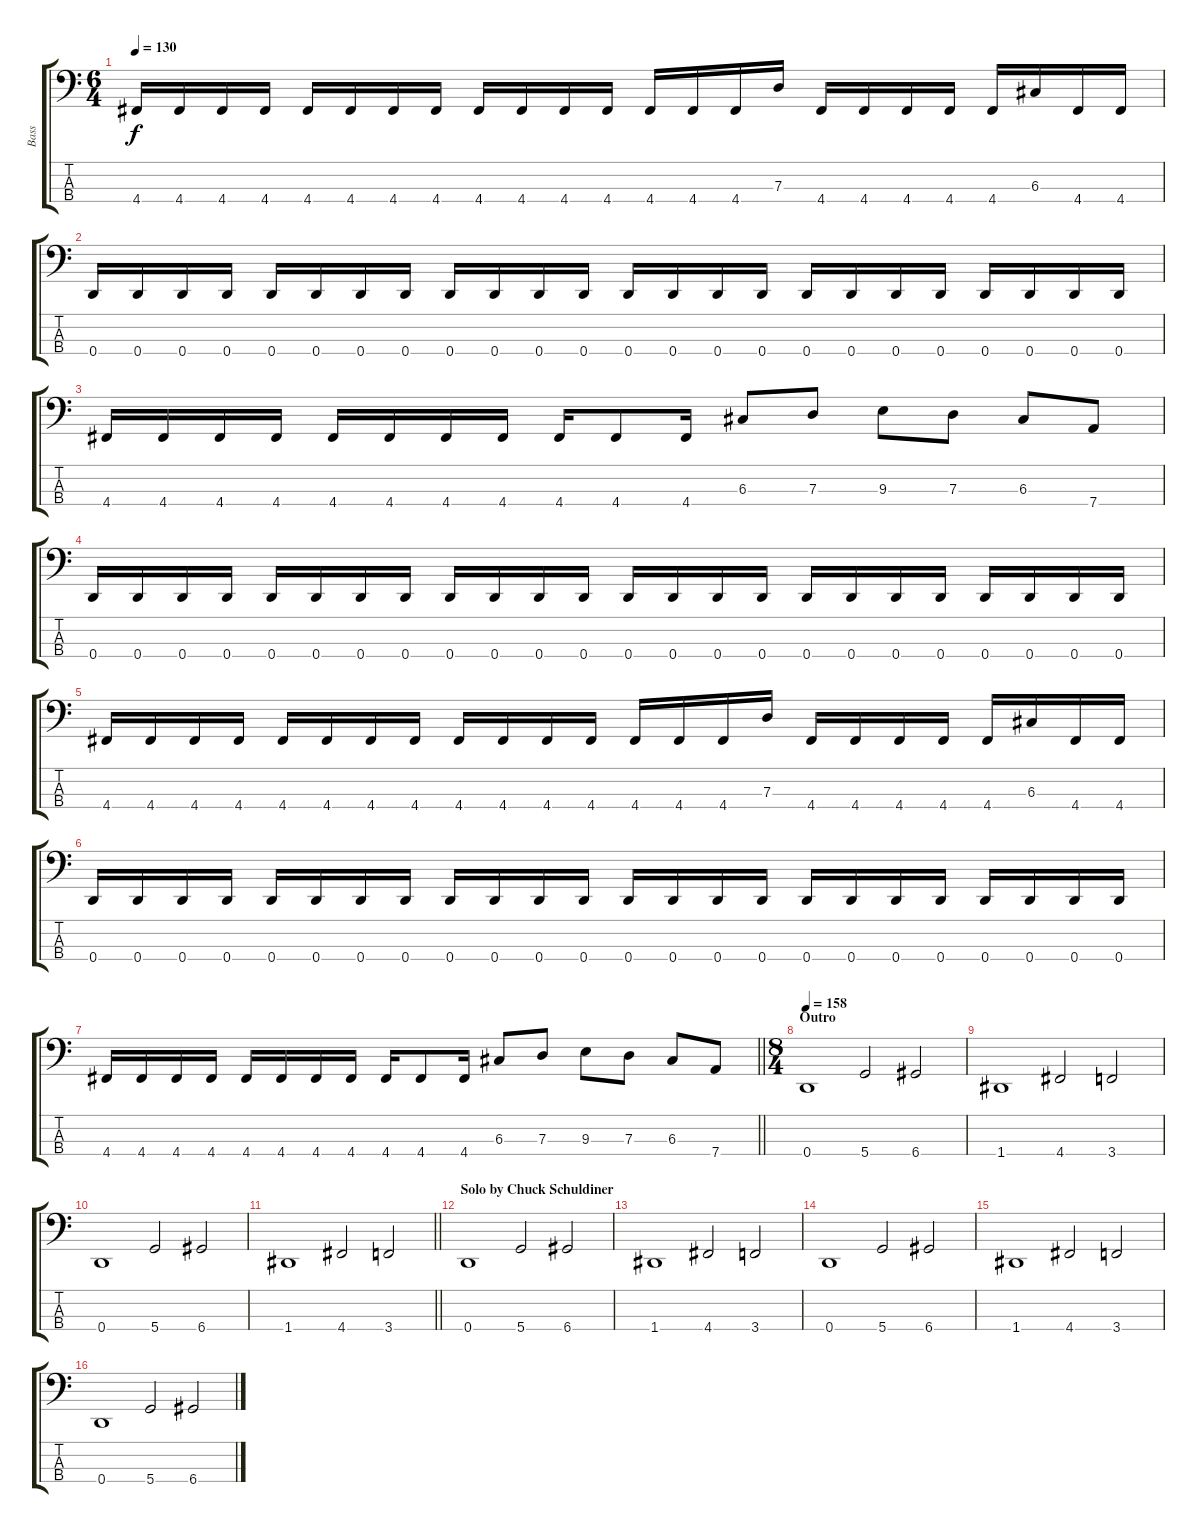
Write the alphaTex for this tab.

\track ("Bass" "Bass") {instrument electricbassfinger}
\staff {score tabs}
\tuning (F2 C2 G1 D1) {hide}
\ts (6 4)
\tempo 130
\clef f4
\ks c
4.4.16{dy f} 4.4.16 4.4.16 4.4.16 4.4.16 4.4.16 4.4.16 4.4.16 4.4.16 4.4.16 4.4.16 4.4.16 4.4.16 4.4.16 4.4.16 7.3.16 4.4.16 4.4.16 4.4.16 4.4.16 4.4.16 6.3.16 4.4.16 4.4.16 |
0.4.16 0.4.16 0.4.16 0.4.16 0.4.16 0.4.16 0.4.16 0.4.16 0.4.16 0.4.16 0.4.16 0.4.16 0.4.16 0.4.16 0.4.16 0.4.16 0.4.16 0.4.16 0.4.16 0.4.16 0.4.16 0.4.16 0.4.16 0.4.16 |
4.4.16 4.4.16 4.4.16 4.4.16 4.4.16 4.4.16 4.4.16 4.4.16 4.4.16 4.4.8 4.4.16 6.3.8 7.3.8 9.3.8 7.3.8 6.3.8 7.4.8 |
0.4.16 0.4.16 0.4.16 0.4.16 0.4.16 0.4.16 0.4.16 0.4.16 0.4.16 0.4.16 0.4.16 0.4.16 0.4.16 0.4.16 0.4.16 0.4.16 0.4.16 0.4.16 0.4.16 0.4.16 0.4.16 0.4.16 0.4.16 0.4.16 |
4.4.16 4.4.16 4.4.16 4.4.16 4.4.16 4.4.16 4.4.16 4.4.16 4.4.16 4.4.16 4.4.16 4.4.16 4.4.16 4.4.16 4.4.16 7.3.16 4.4.16 4.4.16 4.4.16 4.4.16 4.4.16 6.3.16 4.4.16 4.4.16 |
0.4.16 0.4.16 0.4.16 0.4.16 0.4.16 0.4.16 0.4.16 0.4.16 0.4.16 0.4.16 0.4.16 0.4.16 0.4.16 0.4.16 0.4.16 0.4.16 0.4.16 0.4.16 0.4.16 0.4.16 0.4.16 0.4.16 0.4.16 0.4.16 |
\barLineRight lightlight
4.4.16 4.4.16 4.4.16 4.4.16 4.4.16 4.4.16 4.4.16 4.4.16 4.4.16 4.4.8 4.4.16 6.3.8 7.3.8 9.3.8 7.3.8 6.3.8 7.4.8 |
\ts (8 4)
\section ("" "Outro")
\tempo 158
0.4.1 5.4.2 6.4.2 |
1.4.1 4.4.2 3.4.2 |
0.4.1 5.4.2 6.4.2 |
\barLineRight lightlight
1.4.1 4.4.2 3.4.2 |
\section ("" "Solo by Chuck Schuldiner")
0.4.1 5.4.2 6.4.2 |
1.4.1 4.4.2 3.4.2 |
0.4.1 5.4.2 6.4.2 |
1.4.1 4.4.2 3.4.2 |
0.4.1 5.4.2 6.4.2
